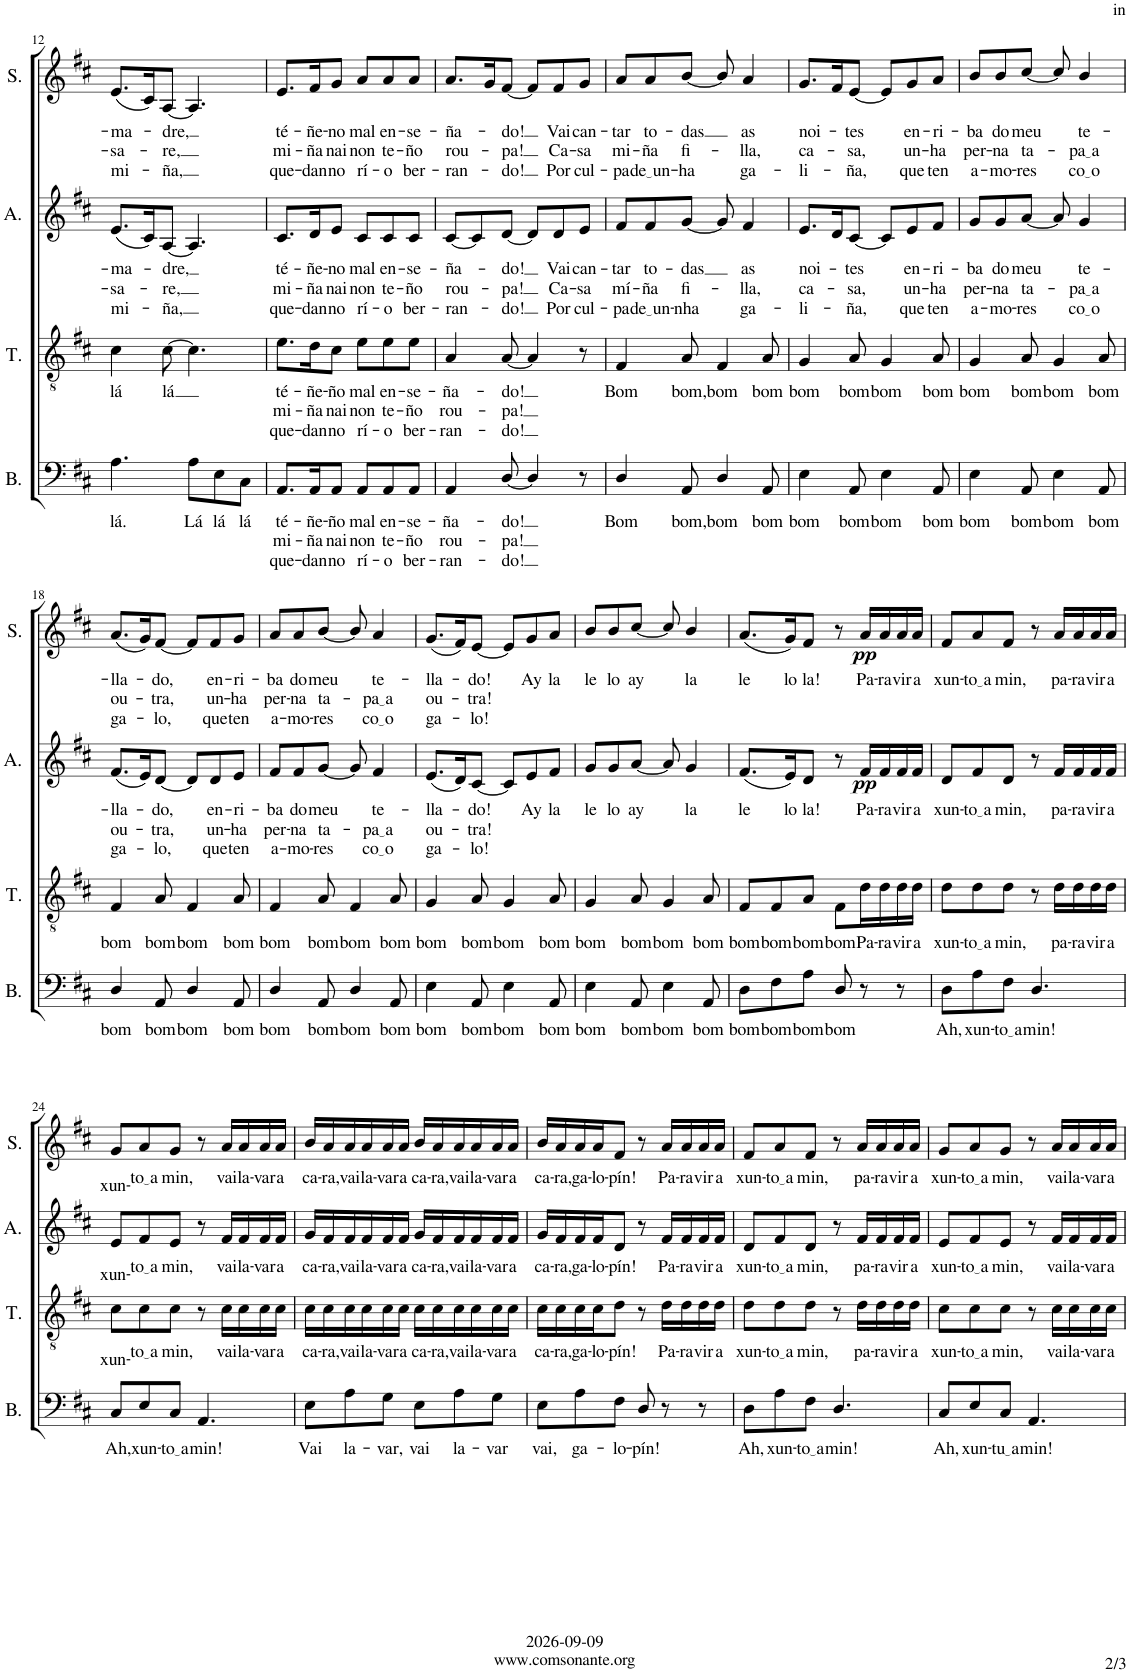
**kern	**text	**text	**text	**kern	**text	**text	**text	**kern	**text	**text	**text	**dynam	**kern	**text	**text	**text	**dynam
*part4	*part4	*part4	*part4	*part3	*part3	*part3	*part3	*part2	*part2	*part2	*part2	*part2	*part1	*part1	*part1	*part1	*part1
*staff4	*staff4	*staff4	*staff4	*staff3	*staff3	*staff3	*staff3	*staff2	*staff2	*staff2	*staff2	*staff2	*staff1	*staff1	*staff1	*staff1	*staff1
*I"Bass	*	*	*	*I"Tenor	*	*	*	*I"Alto	*	*	*	*	*I"Soprano	*	*	*	*
*I'B.	*	*	*	*I'T.	*	*	*	*I'A.	*	*	*	*	*I'S.	*	*	*	*
!!LO:PB:g=z
*clefF4	*	*	*	*clefGv2	*	*	*	*clefG2	*	*	*	*	*clefG2	*	*	*	*
*k[f#c#]	*	*	*	*k[f#c#]	*	*	*	*k[f#c#]	*	*	*	*	*k[f#c#]	*	*	*	*
*M6/8	*	*	*	*M6/8	*	*	*	*M6/8	*	*	*	*	*M6/8	*	*	*	*
=12	=12	=12	=12	=12	=12	=12	=12	=12	=12	=12	=12	=12	=12	=12	=12	=12	=12
!	!LO:LY:b	!	!	!	!LO:LY:b	!	!	!	!LO:LY:b	!LO:LY:b	!LO:LY:b	!	!	!LO:LY:b	!LO:LY:b	!LO:LY:b	!
4.A\	lá.	.	.	4c#\	lá	.	.	(8.e/L	-ma-	-sa-	mi-	.	(8.e/L	-ma-	-sa-	mi-	.
.	.	.	.	.	.	.	.	16c#/K)	.	.	.	.	16c#/K)	.	.	.	.
!	!	!	!	!	!LO:LY:b	!	!	!	!LO:LY:b	!LO:LY:b	!LO:LY:b	!	!	!LO:LY:b	!LO:LY:b	!LO:LY:b	!
.	.	.	.	[8c#\	lá	.	.	[8A/J	-dre,	-re,	-ña,	.	[8A/J	-dre,	-re,	-ña,	.
!	!LO:LY:b	!	!	!	!	!	!	!	!	!	!	!	!	!	!	!	!
8A\L	Lá	.	.	4.c#\]	.	.	.	4.A/]	.	.	.	.	4.A/]	.	.	.	.
!	!LO:LY:b	!	!	!	!	!	!	!	!	!	!	!	!	!	!	!	!
8E\	lá	.	.	.	.	.	.	.	.	.	.	.	.	.	.	.	.
!	!LO:LY:b	!	!	!	!	!	!	!	!	!	!	!	!	!	!	!	!
8C#\J	lá	.	.	.	.	.	.	.	.	.	.	.	.	.	.	.	.
=13	=13	=13	=13	=13	=13	=13	=13	=13	=13	=13	=13	=13	=13	=13	=13	=13	=13
!	!LO:LY:b	!LO:LY:b	!LO:LY:b	!	!LO:LY:b	!LO:LY:b	!LO:LY:b	!	!LO:LY:b	!LO:LY:b	!LO:LY:b	!	!	!LO:LY:b	!LO:LY:b	!LO:LY:b	!
8.AA/L	té-	mi-	que-	8.e\L	té-	mi-	que-	8.c#/L	té-	mi-	que-	.	8.e/L	té-	mi-	que-	.
!	!LO:LY:b	!LO:LY:b	!LO:LY:b	!	!LO:LY:b	!LO:LY:b	!LO:LY:b	!	!LO:LY:b	!LO:LY:b	!LO:LY:b	!	!	!LO:LY:b	!LO:LY:b	!LO:LY:b	!
16AA/K	-ñe-	-ña	-dan	16d\K	-ñe-	-ña	-dan	16d/K	-ñe-	-ña	-dan	.	16f#/K	-ñe-	-ña	-dan	.
!	!LO:LY:b	!LO:LY:b	!LO:LY:b	!	!LO:LY:b	!LO:LY:b	!LO:LY:b	!	!LO:LY:b	!LO:LY:b	!LO:LY:b	!	!	!LO:LY:b	!LO:LY:b	!LO:LY:b	!
8AA/J	-ño	nai	no	8c#\J	-ño	nai	no	8e/J	-no	nai	no	.	8g/J	-no	nai	no	.
!	!LO:LY:b	!LO:LY:b	!LO:LY:b	!	!LO:LY:b	!LO:LY:b	!LO:LY:b	!	!LO:LY:b	!LO:LY:b	!LO:LY:b	!	!	!LO:LY:b	!LO:LY:b	!LO:LY:b	!
8AA/L	mal	non	rí-	8e\L	mal	non	rí-	8c#/L	mal	non	rí-	.	8a/L	mal	non	rí-	.
!	!LO:LY:b	!LO:LY:b	!LO:LY:b	!	!LO:LY:b	!LO:LY:b	!LO:LY:b	!	!LO:LY:b	!LO:LY:b	!LO:LY:b	!	!	!LO:LY:b	!LO:LY:b	!LO:LY:b	!
8AA/	en-	te-	-o	8e\	en-	te-	-o	8c#/	en-	te-	-o	.	8a/	en-	te-	-o	.
!	!LO:LY:b	!LO:LY:b	!LO:LY:b	!	!LO:LY:b	!LO:LY:b	!LO:LY:b	!	!LO:LY:b	!LO:LY:b	!LO:LY:b	!	!	!LO:LY:b	!LO:LY:b	!LO:LY:b	!
8AA/J	-se-	-ño	ber-	8e\J	-se-	-ño	ber-	8c#/J	-se-	-ño	ber-	.	8a/J	-se-	-ño	ber-	.
=14	=14	=14	=14	=14	=14	=14	=14	=14	=14	=14	=14	=14	=14	=14	=14	=14	=14
!	!LO:LY:b	!LO:LY:b	!LO:LY:b	!	!LO:LY:b	!LO:LY:b	!LO:LY:b	!	!LO:LY:b	!LO:LY:b	!LO:LY:b	!	!	!LO:LY:b	!LO:LY:b	!LO:LY:b	!
4AA/	-ña-	rou-	-ran-	4A/	-ña-	rou-	-ran-	[8c#/L	-ña-	rou-	-ran-	.	8.a/L	-ña-	rou-	-ran-	.
.	.	.	.	.	.	.	.	8c#/]	.	.	.	.	.	.	.	.	.
.	.	.	.	.	.	.	.	.	.	.	.	.	16g/K	.	.	.	.
!	!LO:LY:b	!LO:LY:b	!LO:LY:b	!	!LO:LY:b	!LO:LY:b	!LO:LY:b	!	!LO:LY:b	!LO:LY:b	!LO:LY:b	!	!	!LO:LY:b	!LO:LY:b	!LO:LY:b	!
[8D/	-do!	-pa!	-do!	[8A/	-do!	-pa!	-do!	[8d/J	-do!	-pa!	-do!	.	[8f#/J	-do!	-pa!	-do!	.
4D/]	.	.	.	4A/]	.	.	.	8d/L]	.	.	.	.	8f#/L]	.	.	.	.
!	!	!	!	!	!	!	!	!	!LO:LY:b	!LO:LY:b	!LO:LY:b	!	!	!LO:LY:b	!LO:LY:b	!LO:LY:b	!
.	.	.	.	.	.	.	.	8d/	Vai	Ca-	Por	.	8f#/	Vai	Ca-	Por	.
!	!	!	!	!	!	!	!	!	!LO:LY:b	!LO:LY:b	!LO:LY:b	!	!	!LO:LY:b	!LO:LY:b	!LO:LY:b	!
8r	.	.	.	8r	.	.	.	8e/J	can-	-sa	cul-	.	8g/J	can-	-sa	cul-	.
=15	=15	=15	=15	=15	=15	=15	=15	=15	=15	=15	=15	=15	=15	=15	=15	=15	=15
!	!LO:LY:b	!	!	!	!LO:LY:b	!	!	!	!LO:LY:b	!LO:LY:b	!LO:LY:b	!	!	!LO:LY:b	!LO:LY:b	!LO:LY:b	!
4D/	Bom	.	.	4F#/	Bom	.	.	8f#/L	-tar	mí-	-pa	.	8a/L	-tar	mi-	-pa	.
!	!	!	!	!	!	!	!	!	!LO:LY:b	!LO:LY:b	!LO:LY:b	!	!	!LO:LY:b	!LO:LY:b	!LO:LY:b	!
.	.	.	.	.	.	.	.	8f#/	to-	-ña	de un	.	8a/	to-	-ña	de un	.
!	!LO:LY:b	!	!	!	!LO:LY:b	!	!	!	!LO:LY:b	!LO:LY:b	!LO:LY:b	!	!	!LO:LY:b	!LO:LY:b	!LO:LY:b	!
8AA/	bom,	.	.	8A/	bom,	.	.	[8g/J	-das	fi-	-nha	.	[8b/J	-das	fi-	-ha	.
!	!LO:LY:b	!	!	!	!LO:LY:b	!	!	!	!	!	!	!	!	!	!	!	!
4D/	bom	.	.	4F#/	bom	.	.	8g/]	.	.	.	.	8b/]	.	.	.	.
!	!	!	!	!	!	!	!	!	!LO:LY:b	!LO:LY:b	!LO:LY:b	!	!	!LO:LY:b	!LO:LY:b	!LO:LY:b	!
.	.	.	.	.	.	.	.	4f#/	as	-lla,	ga-	.	4a/	as	-lla,	ga-	.
!	!LO:LY:b	!	!	!	!LO:LY:b	!	!	!	!	!	!	!	!	!	!	!	!
8AA/	bom	.	.	8A/	bom	.	.	.	.	.	.	.	.	.	.	.	.
=16	=16	=16	=16	=16	=16	=16	=16	=16	=16	=16	=16	=16	=16	=16	=16	=16	=16
!	!LO:LY:b	!	!	!	!LO:LY:b	!	!	!	!LO:LY:b	!LO:LY:b	!LO:LY:b	!	!	!LO:LY:b	!LO:LY:b	!LO:LY:b	!
4E\	bom	.	.	4G/	bom	.	.	8.e/L	noi-	ca-	-li-	.	8.g/L	noi-	ca-	-li-	.
.	.	.	.	.	.	.	.	16d/K	.	.	.	.	16f#/K	.	.	.	.
!	!LO:LY:b	!	!	!	!LO:LY:b	!	!	!	!LO:LY:b	!LO:LY:b	!LO:LY:b	!	!	!LO:LY:b	!LO:LY:b	!LO:LY:b	!
8AA/	bom	.	.	8A/	bom	.	.	[8c#/J	-tes	-sa,	-ña,	.	[8e/J	-tes	-sa,	-ña,	.
!	!LO:LY:b	!	!	!	!LO:LY:b	!	!	!	!	!	!	!	!	!	!	!	!
4E\	bom	.	.	4G/	bom	.	.	8c#/L]	.	.	.	.	8e/L]	.	.	.	.
!	!	!	!	!	!	!	!	!	!LO:LY:b	!LO:LY:b	!LO:LY:b	!	!	!LO:LY:b	!LO:LY:b	!LO:LY:b	!
.	.	.	.	.	.	.	.	8e/	en-	un-	que	.	8g/	en-	un-	que	.
!	!LO:LY:b	!	!	!	!LO:LY:b	!	!	!	!LO:LY:b	!LO:LY:b	!LO:LY:b	!	!	!LO:LY:b	!LO:LY:b	!LO:LY:b	!
8AA/	bom	.	.	8A/	bom	.	.	8f#/J	-ri-	-ha	ten	.	8a/J	-ri-	-ha	ten	.
=17	=17	=17	=17	=17	=17	=17	=17	=17	=17	=17	=17	=17	=17	=17	=17	=17	=17
!	!LO:LY:b	!	!	!	!LO:LY:b	!	!	!	!LO:LY:b	!LO:LY:b	!LO:LY:b	!	!	!LO:LY:b	!LO:LY:b	!LO:LY:b	!
4E\	bom	.	.	4G/	bom	.	.	8g/L	-ba	per-	a-	.	8b/L	-ba	per-	a-	.
!	!	!	!	!	!	!	!	!	!LO:LY:b	!LO:LY:b	!LO:LY:b	!	!	!LO:LY:b	!LO:LY:b	!LO:LY:b	!
.	.	.	.	.	.	.	.	8g/	do	-na	-mo-	.	8b/	do	-na	-mo-	.
!	!LO:LY:b	!	!	!	!LO:LY:b	!	!	!	!LO:LY:b	!LO:LY:b	!LO:LY:b	!	!	!LO:LY:b	!LO:LY:b	!LO:LY:b	!
8AA/	bom	.	.	8A/	bom	.	.	[8a/J	meu	ta-	-res	.	[8cc#/J	meu	ta-	-res	.
!	!LO:LY:b	!	!	!	!LO:LY:b	!	!	!	!	!	!	!	!	!	!	!	!
4E\	bom	.	.	4G/	bom	.	.	8a/]	.	.	.	.	8cc#/]	.	.	.	.
!	!	!	!	!	!	!	!	!	!LO:LY:b	!LO:LY:b	!LO:LY:b	!	!	!LO:LY:b	!LO:LY:b	!LO:LY:b	!
.	.	.	.	.	.	.	.	4g/	te-	pa a	co o	.	4b/	te-	pa a	co o	.
!	!LO:LY:b	!	!	!	!LO:LY:b	!	!	!	!	!	!	!	!	!	!	!	!
8AA/	bom	.	.	8A/	bom	.	.	.	.	.	.	.	.	.	.	.	.
!!LO:LB:g=z
=18	=18	=18	=18	=18	=18	=18	=18	=18	=18	=18	=18	=18	=18	=18	=18	=18	=18
!	!LO:LY:b	!	!	!	!LO:LY:b	!	!	!	!LO:LY:b	!LO:LY:b	!LO:LY:b	!	!	!LO:LY:b	!LO:LY:b	!LO:LY:b	!
4D/	bom	.	.	4F#/	bom	.	.	(8.f#/L	-lla-	ou-	ga-	.	(8.a/L	-lla-	ou-	ga-	.
.	.	.	.	.	.	.	.	16e/K)	.	.	.	.	16g/K)	.	.	.	.
!	!LO:LY:b	!	!	!	!LO:LY:b	!	!	!	!LO:LY:b	!LO:LY:b	!LO:LY:b	!	!	!LO:LY:b	!LO:LY:b	!LO:LY:b	!
8AA/	bom	.	.	8A/	bom	.	.	[8d/J	-do,	-tra,	-lo,	.	[8f#/J	-do,	-tra,	-lo,	.
!	!LO:LY:b	!	!	!	!LO:LY:b	!	!	!	!	!	!	!	!	!	!	!	!
4D/	bom	.	.	4F#/	bom	.	.	8d/L]	.	.	.	.	8f#/L]	.	.	.	.
!	!	!	!	!	!	!	!	!	!LO:LY:b	!LO:LY:b	!LO:LY:b	!	!	!LO:LY:b	!LO:LY:b	!LO:LY:b	!
.	.	.	.	.	.	.	.	8d/	en-	un-	que	.	8f#/	en-	un-	que	.
!	!LO:LY:b	!	!	!	!LO:LY:b	!	!	!	!LO:LY:b	!LO:LY:b	!LO:LY:b	!	!	!LO:LY:b	!LO:LY:b	!LO:LY:b	!
8AA/	bom	.	.	8A/	bom	.	.	8e/J	-ri-	-ha	ten	.	8g/J	-ri-	-ha	ten	.
=19	=19	=19	=19	=19	=19	=19	=19	=19	=19	=19	=19	=19	=19	=19	=19	=19	=19
!	!LO:LY:b	!	!	!	!LO:LY:b	!	!	!	!LO:LY:b	!LO:LY:b	!LO:LY:b	!	!	!LO:LY:b	!LO:LY:b	!LO:LY:b	!
4D/	bom	.	.	4F#/	bom	.	.	8f#/L	-ba	per-	a-	.	8a/L	-ba	per-	a-	.
!	!	!	!	!	!	!	!	!	!LO:LY:b	!LO:LY:b	!LO:LY:b	!	!	!LO:LY:b	!LO:LY:b	!LO:LY:b	!
.	.	.	.	.	.	.	.	8f#/	do	-na	-mo-	.	8a/	do	-na	-mo-	.
!	!LO:LY:b	!	!	!	!LO:LY:b	!	!	!	!LO:LY:b	!LO:LY:b	!LO:LY:b	!	!	!LO:LY:b	!LO:LY:b	!LO:LY:b	!
8AA/	bom	.	.	8A/	bom	.	.	[8g/J	meu	ta-	-res	.	[8b/J	meu	ta-	-res	.
!	!LO:LY:b	!	!	!	!LO:LY:b	!	!	!	!	!	!	!	!	!	!	!	!
4D/	bom	.	.	4F#/	bom	.	.	8g/]	.	.	.	.	8b/]	.	.	.	.
!	!	!	!	!	!	!	!	!	!LO:LY:b	!LO:LY:b	!LO:LY:b	!	!	!LO:LY:b	!LO:LY:b	!LO:LY:b	!
.	.	.	.	.	.	.	.	4f#/	te-	pa a	co o	.	4a/	te-	pa a	co o	.
!	!LO:LY:b	!	!	!	!LO:LY:b	!	!	!	!	!	!	!	!	!	!	!	!
8AA/	bom	.	.	8A/	bom	.	.	.	.	.	.	.	.	.	.	.	.
=20	=20	=20	=20	=20	=20	=20	=20	=20	=20	=20	=20	=20	=20	=20	=20	=20	=20
!	!LO:LY:b	!	!	!	!LO:LY:b	!	!	!	!LO:LY:b	!LO:LY:b	!LO:LY:b	!	!	!LO:LY:b	!LO:LY:b	!LO:LY:b	!
4E\	bom	.	.	4G/	bom	.	.	(8.e/L	-lla-	ou-	ga-	.	(8.g/L	-lla-	ou-	ga-	.
.	.	.	.	.	.	.	.	16d/K)	.	.	.	.	16f#/K)	.	.	.	.
!	!LO:LY:b	!	!	!	!LO:LY:b	!	!	!	!LO:LY:b	!LO:LY:b	!LO:LY:b	!	!	!LO:LY:b	!LO:LY:b	!LO:LY:b	!
8AA/	bom	.	.	8A/	bom	.	.	[8c#/J	-do!	-tra!	-lo!	.	[8e/J	-do!	-tra!	-lo!	.
!	!LO:LY:b	!	!	!	!LO:LY:b	!	!	!	!	!	!	!	!	!	!	!	!
4E\	bom	.	.	4G/	bom	.	.	8c#/L]	.	.	.	.	8e/L]	.	.	.	.
!	!	!	!	!	!	!	!	!	!LO:LY:b	!	!	!	!	!LO:LY:b	!	!	!
.	.	.	.	.	.	.	.	8e/	Ay	.	.	.	8g/	Ay	.	.	.
!	!LO:LY:b	!	!	!	!LO:LY:b	!	!	!	!LO:LY:b	!	!	!	!	!LO:LY:b	!	!	!
8AA/	bom	.	.	8A/	bom	.	.	8f#/J	la	.	.	.	8a/J	la	.	.	.
=21	=21	=21	=21	=21	=21	=21	=21	=21	=21	=21	=21	=21	=21	=21	=21	=21	=21
!	!LO:LY:b	!	!	!	!LO:LY:b	!	!	!	!LO:LY:b	!	!	!	!	!LO:LY:b	!	!	!
4E\	bom	.	.	4G/	bom	.	.	8g/L	le	.	.	.	8b/L	le	.	.	.
!	!	!	!	!	!	!	!	!	!LO:LY:b	!	!	!	!	!LO:LY:b	!	!	!
.	.	.	.	.	.	.	.	8g/	lo	.	.	.	8b/	lo	.	.	.
!	!LO:LY:b	!	!	!	!LO:LY:b	!	!	!	!LO:LY:b	!	!	!	!	!LO:LY:b	!	!	!
8AA/	bom	.	.	8A/	bom	.	.	[8a/J	ay	.	.	.	[8cc#/J	ay	.	.	.
!	!LO:LY:b	!	!	!	!LO:LY:b	!	!	!	!	!	!	!	!	!	!	!	!
4E\	bom	.	.	4G/	bom	.	.	8a/]	.	.	.	.	8cc#/]	.	.	.	.
!	!	!	!	!	!	!	!	!	!LO:LY:b	!	!	!	!	!LO:LY:b	!	!	!
.	.	.	.	.	.	.	.	4g/	la	.	.	.	4b/	la	.	.	.
!	!LO:LY:b	!	!	!	!LO:LY:b	!	!	!	!	!	!	!	!	!	!	!	!
8AA/	bom	.	.	8A/	bom	.	.	.	.	.	.	.	.	.	.	.	.
=22	=22	=22	=22	=22	=22	=22	=22	=22	=22	=22	=22	=22	=22	=22	=22	=22	=22
!	!LO:LY:b	!	!	!	!LO:LY:b	!	!	!	!LO:LY:b	!	!	!	!	!LO:LY:b	!	!	!
8D\L	bom	.	.	8F#/L	bom	.	.	(8.f#/L	le	.	.	.	(8.a/L	le	.	.	.
!	!LO:LY:b	!	!	!	!LO:LY:b	!	!	!	!	!	!	!	!	!	!	!	!
8F#\	bom	.	.	8F#/	bom	.	.	.	.	.	.	.	.	.	.	.	.
!	!	!	!	!	!	!	!	!	!LO:LY:b	!	!	!	!	!LO:LY:b	!	!	!
.	.	.	.	.	.	.	.	16e/K)	lo	.	.	.	16g/K)	lo	.	.	.
!	!LO:LY:b	!	!	!	!LO:LY:b	!	!	!	!LO:LY:b	!	!	!	!	!LO:LY:b	!	!	!
8A\J	bom	.	.	8A/J	bom	.	.	8d/J	la!	.	.	.	8f#/J	la!	.	.	.
!	!LO:LY:b	!	!	!	!LO:LY:b	!	!	!	!	!	!	!	!	!	!	!	!
8D/	bom	.	.	8F#\L	bom	.	.	8r	.	.	.	.	8r	.	.	.	.
!	!	!	!	!	!LO:LY:b	!	!	!	!LO:LY:b	!	!	!LO:DY:b	!	!LO:LY:b	!	!	!LO:DY:b
8r	.	.	.	16d\L	Pa-	.	.	16f#/LL	Pa-	.	.	pp	16a/LL	Pa-	.	.	pp
!	!	!	!	!	!LO:LY:b	!	!	!	!LO:LY:b	!	!	!	!	!LO:LY:b	!	!	!
.	.	.	.	16d\	-ra	.	.	16f#/	-ra	.	.	.	16a/	-ra	.	.	.
!	!	!	!	!	!LO:LY:b	!	!	!	!LO:LY:b	!	!	!	!	!LO:LY:b	!	!	!
8r	.	.	.	16d\	vir	.	.	16f#/	vir	.	.	.	16a/	vir	.	.	.
!	!	!	!	!	!LO:LY:b	!	!	!	!LO:LY:b	!	!	!	!	!LO:LY:b	!	!	!
.	.	.	.	16d\JJ	a	.	.	16f#/JJ	a	.	.	.	16a/JJ	a	.	.	.
=23	=23	=23	=23	=23	=23	=23	=23	=23	=23	=23	=23	=23	=23	=23	=23	=23	=23
!	!LO:LY:b	!	!	!	!LO:LY:b	!	!	!	!LO:LY:b	!	!	!	!	!LO:LY:b	!	!	!
8D\L	Ah,	.	.	8d\L	xun-	.	.	8d/L	xun-	.	.	.	8f#/L	xun-	.	.	.
!	!LO:LY:b	!	!	!	!LO:LY:b	!	!	!	!LO:LY:b	!	!	!	!	!LO:LY:b	!	!	!
8A\	xun-	.	.	8d\	to a	.	.	8f#/	to a	.	.	.	8a/	to a	.	.	.
!	!LO:LY:b	!	!	!	!LO:LY:b	!	!	!	!LO:LY:b	!	!	!	!	!LO:LY:b	!	!	!
8F#\J	to a	.	.	8d\J	min,	.	.	8d/J	min,	.	.	.	8f#/J	min,	.	.	.
!	!LO:LY:b	!	!	!	!	!	!	!	!	!	!	!	!	!	!	!	!
4.D/	min!	.	.	8r	.	.	.	8r	.	.	.	.	8r	.	.	.	.
!	!	!	!	!	!LO:LY:b	!	!	!	!LO:LY:b	!	!	!	!	!LO:LY:b	!	!	!
.	.	.	.	16d\LL	pa-	.	.	16f#/LL	pa-	.	.	.	16a/LL	pa-	.	.	.
!	!	!	!	!	!LO:LY:b	!	!	!	!LO:LY:b	!	!	!	!	!LO:LY:b	!	!	!
.	.	.	.	16d\	-ra	.	.	16f#/	-ra	.	.	.	16a/	-ra	.	.	.
!	!	!	!	!	!LO:LY:b	!	!	!	!LO:LY:b	!	!	!	!	!LO:LY:b	!	!	!
.	.	.	.	16d\	vir	.	.	16f#/	vir	.	.	.	16a/	vir	.	.	.
!	!	!	!	!	!LO:LY:b	!	!	!	!LO:LY:b	!	!	!	!	!LO:LY:b	!	!	!
.	.	.	.	16d\JJ	a	.	.	16f#/JJ	a	.	.	.	16a/JJ	a	.	.	.
!!LO:LB:g=z
=24	=24	=24	=24	=24	=24	=24	=24	=24	=24	=24	=24	=24	=24	=24	=24	=24	=24
!	!LO:LY:b	!	!	!	!LO:LY:b	!	!	!	!LO:LY:b	!	!	!	!	!LO:LY:b	!	!	!
8C#/L	Ah,	.	.	8c#\L	xun-	.	.	8e/L	xun-	.	.	.	8g/L	xun-	.	.	.
!	!LO:LY:b	!	!	!	!LO:LY:b	!	!	!	!LO:LY:b	!	!	!	!	!LO:LY:b	!	!	!
8E/	xun-	.	.	8c#\	to a	.	.	8f#/	to a	.	.	.	8a/	to a	.	.	.
!	!LO:LY:b	!	!	!	!LO:LY:b	!	!	!	!LO:LY:b	!	!	!	!	!LO:LY:b	!	!	!
8C#/J	to a	.	.	8c#\J	min,	.	.	8e/J	min,	.	.	.	8g/J	min,	.	.	.
!	!LO:LY:b	!	!	!	!	!	!	!	!	!	!	!	!	!	!	!	!
4.AA/	min!	.	.	8r	.	.	.	8r	.	.	.	.	8r	.	.	.	.
!	!	!	!	!	!LO:LY:b	!	!	!	!LO:LY:b	!	!	!	!	!LO:LY:b	!	!	!
.	.	.	.	16c#\LL	vai	.	.	16f#/LL	vai	.	.	.	16a/LL	vai	.	.	.
!	!	!	!	!	!LO:LY:b	!	!	!	!LO:LY:b	!	!	!	!	!LO:LY:b	!	!	!
.	.	.	.	16c#\	la-	.	.	16f#/	la-	.	.	.	16a/	la-	.	.	.
!	!	!	!	!	!LO:LY:b	!	!	!	!LO:LY:b	!	!	!	!	!LO:LY:b	!	!	!
.	.	.	.	16c#\	-var	.	.	16f#/	-var	.	.	.	16a/	-var	.	.	.
!	!	!	!	!	!LO:LY:b	!	!	!	!LO:LY:b	!	!	!	!	!LO:LY:b	!	!	!
.	.	.	.	16c#\JJ	a	.	.	16f#/JJ	a	.	.	.	16a/JJ	a	.	.	.
=25	=25	=25	=25	=25	=25	=25	=25	=25	=25	=25	=25	=25	=25	=25	=25	=25	=25
!	!LO:LY:b	!	!	!	!LO:LY:b	!	!	!	!LO:LY:b	!	!	!	!	!LO:LY:b	!	!	!
8E\L	Vai	.	.	16c#\LL	ca-	.	.	16g/LL	ca-	.	.	.	16b/LL	ca-	.	.	.
!	!	!	!	!	!LO:LY:b	!	!	!	!LO:LY:b	!	!	!	!	!LO:LY:b	!	!	!
.	.	.	.	16c#\	-ra,	.	.	16f#/	-ra,	.	.	.	16a/	-ra,	.	.	.
!	!LO:LY:b	!	!	!	!LO:LY:b	!	!	!	!LO:LY:b	!	!	!	!	!LO:LY:b	!	!	!
8A\	la-	.	.	16c#\	vai	.	.	16f#/	vai	.	.	.	16a/	vai	.	.	.
!	!	!	!	!	!LO:LY:b	!	!	!	!LO:LY:b	!	!	!	!	!LO:LY:b	!	!	!
.	.	.	.	16c#\	la-	.	.	16f#/	la-	.	.	.	16a/	la-	.	.	.
!	!LO:LY:b	!	!	!	!LO:LY:b	!	!	!	!LO:LY:b	!	!	!	!	!LO:LY:b	!	!	!
8G\J	-var,	.	.	16c#\	-var	.	.	16f#/	-var	.	.	.	16a/	-var	.	.	.
!	!	!	!	!	!LO:LY:b	!	!	!	!LO:LY:b	!	!	!	!	!LO:LY:b	!	!	!
.	.	.	.	16c#\JJ	a	.	.	16f#/JJ	a	.	.	.	16a/JJ	a	.	.	.
!	!LO:LY:b	!	!	!	!LO:LY:b	!	!	!	!LO:LY:b	!	!	!	!	!LO:LY:b	!	!	!
8E\L	vai	.	.	16c#\LL	ca-	.	.	16g/LL	ca-	.	.	.	16b/LL	ca-	.	.	.
!	!	!	!	!	!LO:LY:b	!	!	!	!LO:LY:b	!	!	!	!	!LO:LY:b	!	!	!
.	.	.	.	16c#\	-ra,	.	.	16f#/	-ra,	.	.	.	16a/	-ra,	.	.	.
!	!LO:LY:b	!	!	!	!LO:LY:b	!	!	!	!LO:LY:b	!	!	!	!	!LO:LY:b	!	!	!
8A\	la-	.	.	16c#\	vai	.	.	16f#/	vai	.	.	.	16a/	vai	.	.	.
!	!	!	!	!	!LO:LY:b	!	!	!	!LO:LY:b	!	!	!	!	!LO:LY:b	!	!	!
.	.	.	.	16c#\	la-	.	.	16f#/	la-	.	.	.	16a/	la-	.	.	.
!	!LO:LY:b	!	!	!	!LO:LY:b	!	!	!	!LO:LY:b	!	!	!	!	!LO:LY:b	!	!	!
8G\J	-var	.	.	16c#\	-var	.	.	16f#/	-var	.	.	.	16a/	-var	.	.	.
!	!	!	!	!	!LO:LY:b	!	!	!	!LO:LY:b	!	!	!	!	!LO:LY:b	!	!	!
.	.	.	.	16c#\JJ	a	.	.	16f#/JJ	a	.	.	.	16a/JJ	a	.	.	.
=26	=26	=26	=26	=26	=26	=26	=26	=26	=26	=26	=26	=26	=26	=26	=26	=26	=26
!	!LO:LY:b	!	!	!	!LO:LY:b	!	!	!	!LO:LY:b	!	!	!	!	!LO:LY:b	!	!	!
8E\L	vai,	.	.	16c#\LL	ca-	.	.	16g/LL	ca-	.	.	.	16b/LL	ca-	.	.	.
!	!	!	!	!	!LO:LY:b	!	!	!	!LO:LY:b	!	!	!	!	!LO:LY:b	!	!	!
.	.	.	.	16c#\	-ra,	.	.	16f#/	-ra,	.	.	.	16a/	-ra,	.	.	.
!	!LO:LY:b	!	!	!	!LO:LY:b	!	!	!	!LO:LY:b	!	!	!	!	!LO:LY:b	!	!	!
8A\	ga-	.	.	16c#\	ga-	.	.	16f#/	ga-	.	.	.	16a/	ga-	.	.	.
!	!	!	!	!	!LO:LY:b	!	!	!	!LO:LY:b	!	!	!	!	!LO:LY:b	!	!	!
.	.	.	.	16c#\J	-lo-	.	.	16f#/J	-lo-	.	.	.	16a/J	-lo-	.	.	.
!	!LO:LY:b	!	!	!	!LO:LY:b	!	!	!	!LO:LY:b	!	!	!	!	!LO:LY:b	!	!	!
8F#\J	-lo-	.	.	8d\J	-pín!	.	.	8d/J	-pín!	.	.	.	8f#/J	-pín!	.	.	.
!	!LO:LY:b	!	!	!	!	!	!	!	!	!	!	!	!	!	!	!	!
8D/	-pín!	.	.	8r	.	.	.	8r	.	.	.	.	8r	.	.	.	.
!	!	!	!	!	!LO:LY:b	!	!	!	!LO:LY:b	!	!	!	!	!LO:LY:b	!	!	!
8r	.	.	.	16d\LL	Pa-	.	.	16f#/LL	Pa-	.	.	.	16a/LL	Pa-	.	.	.
!	!	!	!	!	!LO:LY:b	!	!	!	!LO:LY:b	!	!	!	!	!LO:LY:b	!	!	!
.	.	.	.	16d\	-ra	.	.	16f#/	-ra	.	.	.	16a/	-ra	.	.	.
!	!	!	!	!	!LO:LY:b	!	!	!	!LO:LY:b	!	!	!	!	!LO:LY:b	!	!	!
8r	.	.	.	16d\	vir	.	.	16f#/	vir	.	.	.	16a/	vir	.	.	.
!	!	!	!	!	!LO:LY:b	!	!	!	!LO:LY:b	!	!	!	!	!LO:LY:b	!	!	!
.	.	.	.	16d\JJ	a	.	.	16f#/JJ	a	.	.	.	16a/JJ	a	.	.	.
=27	=27	=27	=27	=27	=27	=27	=27	=27	=27	=27	=27	=27	=27	=27	=27	=27	=27
!	!LO:LY:b	!	!	!	!LO:LY:b	!	!	!	!LO:LY:b	!	!	!	!	!LO:LY:b	!	!	!
8D\L	Ah,	.	.	8d\L	xun-	.	.	8d/L	xun-	.	.	.	8f#/L	xun-	.	.	.
!	!LO:LY:b	!	!	!	!LO:LY:b	!	!	!	!LO:LY:b	!	!	!	!	!LO:LY:b	!	!	!
8A\	xun-	.	.	8d\	to a	.	.	8f#/	to a	.	.	.	8a/	to a	.	.	.
!	!LO:LY:b	!	!	!	!LO:LY:b	!	!	!	!LO:LY:b	!	!	!	!	!LO:LY:b	!	!	!
8F#\J	to a	.	.	8d\J	min,	.	.	8d/J	min,	.	.	.	8f#/J	min,	.	.	.
!	!LO:LY:b	!	!	!	!	!	!	!	!	!	!	!	!	!	!	!	!
4.D/	min!	.	.	8r	.	.	.	8r	.	.	.	.	8r	.	.	.	.
!	!	!	!	!	!LO:LY:b	!	!	!	!LO:LY:b	!	!	!	!	!LO:LY:b	!	!	!
.	.	.	.	16d\LL	pa-	.	.	16f#/LL	pa-	.	.	.	16a/LL	pa-	.	.	.
!	!	!	!	!	!LO:LY:b	!	!	!	!LO:LY:b	!	!	!	!	!LO:LY:b	!	!	!
.	.	.	.	16d\	-ra	.	.	16f#/	-ra	.	.	.	16a/	-ra	.	.	.
!	!	!	!	!	!LO:LY:b	!	!	!	!LO:LY:b	!	!	!	!	!LO:LY:b	!	!	!
.	.	.	.	16d\	vir	.	.	16f#/	vir	.	.	.	16a/	vir	.	.	.
!	!	!	!	!	!LO:LY:b	!	!	!	!LO:LY:b	!	!	!	!	!LO:LY:b	!	!	!
.	.	.	.	16d\JJ	a	.	.	16f#/JJ	a	.	.	.	16a/JJ	a	.	.	.
=28	=28	=28	=28	=28	=28	=28	=28	=28	=28	=28	=28	=28	=28	=28	=28	=28	=28
!	!LO:LY:b	!	!	!	!LO:LY:b	!	!	!	!LO:LY:b	!	!	!	!	!LO:LY:b	!	!	!
8C#/L	Ah,	.	.	8c#\L	xun-	.	.	8e/L	xun-	.	.	.	8g/L	xun-	.	.	.
!	!LO:LY:b	!	!	!	!LO:LY:b	!	!	!	!LO:LY:b	!	!	!	!	!LO:LY:b	!	!	!
8E/	xun-	.	.	8c#\	to a	.	.	8f#/	to a	.	.	.	8a/	to a	.	.	.
!	!LO:LY:b	!	!	!	!LO:LY:b	!	!	!	!LO:LY:b	!	!	!	!	!LO:LY:b	!	!	!
8C#/J	tu a	.	.	8c#\J	min,	.	.	8e/J	min,	.	.	.	8g/J	min,	.	.	.
!	!LO:LY:b	!	!	!	!	!	!	!	!	!	!	!	!	!	!	!	!
4.AA/	min!	.	.	8r	.	.	.	8r	.	.	.	.	8r	.	.	.	.
!	!	!	!	!	!LO:LY:b	!	!	!	!LO:LY:b	!	!	!	!	!LO:LY:b	!	!	!
.	.	.	.	16c#\LL	vai	.	.	16f#/LL	vai	.	.	.	16a/LL	vai	.	.	.
!	!	!	!	!	!LO:LY:b	!	!	!	!LO:LY:b	!	!	!	!	!LO:LY:b	!	!	!
.	.	.	.	16c#\	la-	.	.	16f#/	la-	.	.	.	16a/	la-	.	.	.
!	!	!	!	!	!LO:LY:b	!	!	!	!LO:LY:b	!	!	!	!	!LO:LY:b	!	!	!
.	.	.	.	16c#\	-var	.	.	16f#/	-var	.	.	.	16a/	-var	.	.	.
!	!	!	!	!	!LO:LY:b	!	!	!	!LO:LY:b	!	!	!	!	!LO:LY:b	!	!	!
.	.	.	.	16c#\JJ	a	.	.	16f#/JJ	a	.	.	.	16a/JJ	a	.	.	.
=	=	=	=	=	=	=	=	=	=	=	=	=	=	=	=	=	=
*-	*-	*-	*-	*-	*-	*-	*-	*-	*-	*-	*-	*-	*-	*-	*-	*-	*-
